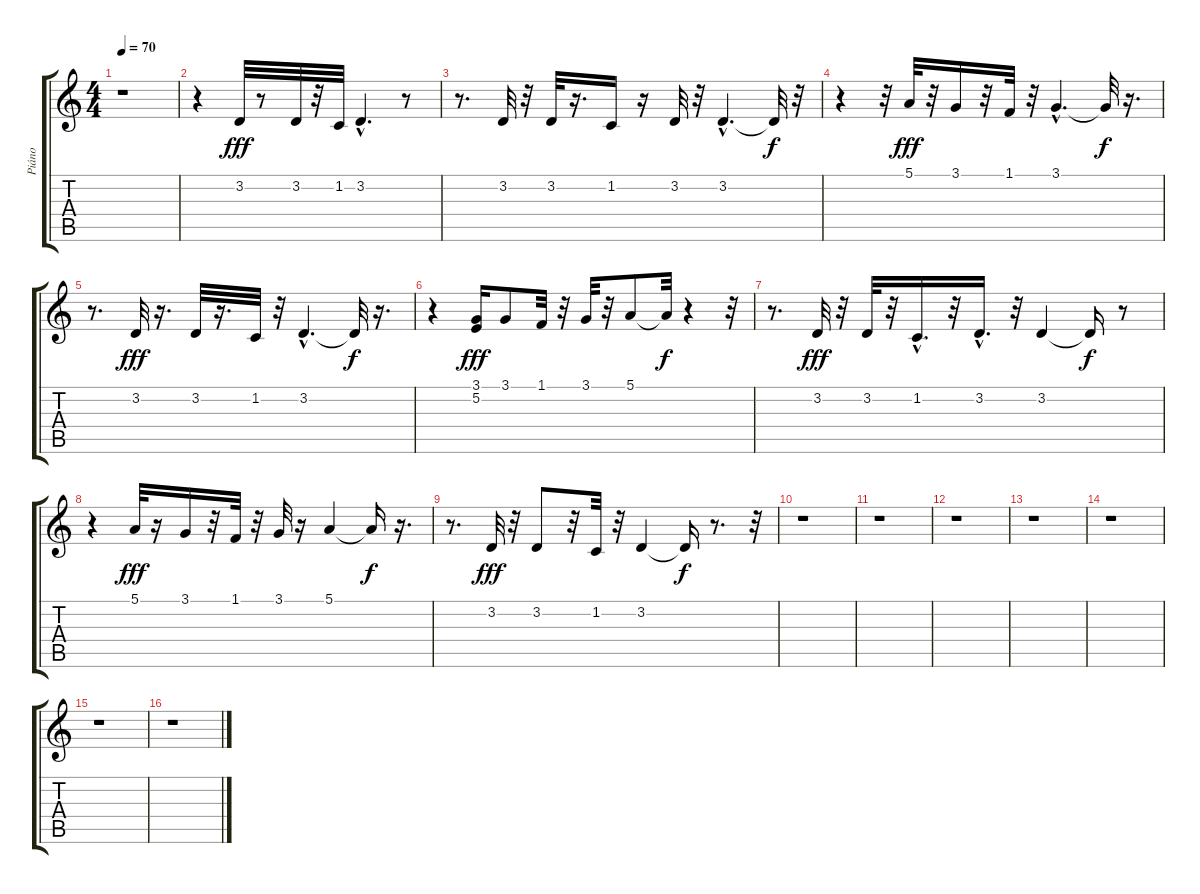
\track ("Piáno" "Piáno") {instrument electricpiano2}
\staff {score tabs}
\tuning (E4 B3 G3 D3 A2 E2) {hide}
\ts (4 4)
\tempo 70
\clef g2
\ks c
r.1{dy fff} |
r.4 3.2.32 r.8 3.2.32 r.32 1.2.32 3.2{hac}.4{d} r.8 |
r.8{d} 3.2.32 r.32 3.2.32 r.16{d} 1.2.16 r.16 3.2.32 r.32 3.2{hac}.4{d} 3.2{t}.32{dy f} r.32 |
r.4 r.32 5.1.32{dy fff} r.32 3.1.16 r.32 1.1.32 r.32 3.1{hac}.4{d} 3.1{t}.32{dy f} r.16{d} |
r.8{d} 3.2.32{dy fff} r.16{d} 3.2.32 r.16{d} 1.2.32 r.32 3.2{hac}.4{d} 3.2{t}.32{dy f} r.16{d} |
r.4 (3.1 5.2).16{dy fff} 3.1.8 1.1.32 r.32 3.1.32 r.32 5.1.8 5.1{t}.32{dy f} r.4 r.32 |
r.8{d} 3.2.32{dy fff} r.32 3.2.32 r.32 1.2{hac}.16{d} r.32 3.2{hac}.16{d} r.32 3.2.4 3.2{t}.16{dy f} r.8 |
r.4 5.1.32{dy fff} r.16 3.1.16 r.32 1.1.32 r.32 3.1.32 r.16 5.1.4 5.1{t}.16{dy f} r.16{d} |
r.8{d} 3.2.32{dy fff} r.32 3.2.8 r.32 1.2.32 r.32 3.2.4 3.2{t}.16{dy f} r.8{d} r.32 |
r.1 |
r.1 |
r.1 |
r.1 |
r.1 |
r.1 |
r.1
